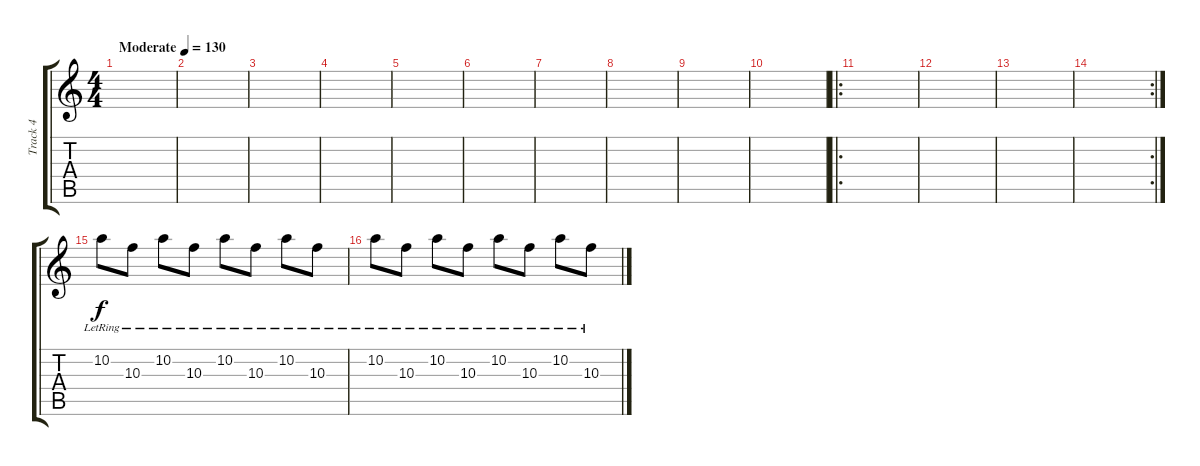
\track ("Track 4" "Track 4") {instrument distortionguitar}
\staff {score tabs}
\tuning (E4 B3 G3 D3 A2 D2) {hide}
\ts (4 4)
\tempo (130 "Moderate")
\clef g2
\ks c
|
|
|
|
|
|
|
|
|
|
\ro
|
|
|
\rc 2
|
10.2{lr}.8 10.3{lr}.8 10.2{lr}.8 10.3{lr}.8 10.2{lr}.8 10.3{lr}.8 10.2{lr}.8 10.3{lr}.8 |
10.2{lr}.8 10.3{lr}.8 10.2{lr}.8 10.3{lr}.8 10.2{lr}.8 10.3{lr}.8 10.2{lr}.8 10.3{lr}.8
